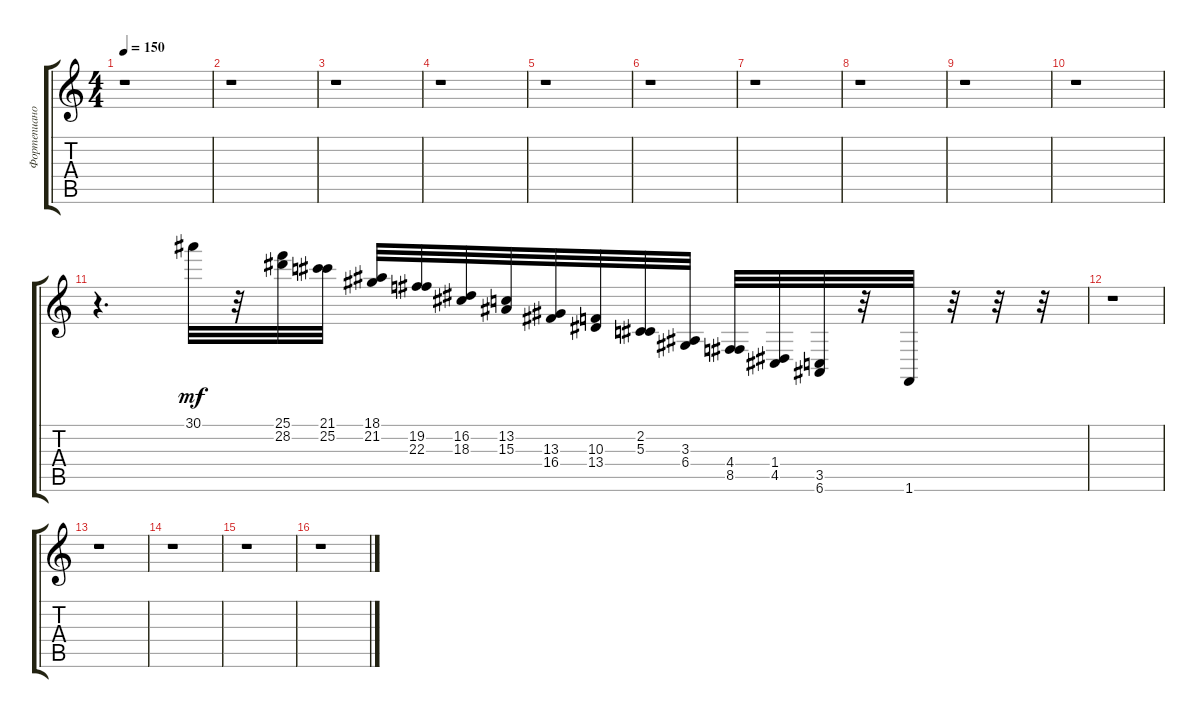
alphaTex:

\track ("Фортепиано" "Фортепиано") {instrument acousticgrandpiano}
\staff {score tabs}
\tuning (E4 B3 G3 D3 A2 E2) {hide}
\ts (4 4)
\tempo 150
\clef g2
\ks c
r.1{dy mf} |
r.1 |
r.1 |
r.1 |
r.1 |
r.1 |
r.1 |
r.1 |
r.1 |
r.1 |
r.4{d} 30.1.32 r.32 (25.1 28.2).32 (21.1 25.2).32 (18.1 21.2).32 (19.2 22.3).32 (16.2 18.3).32 (13.2 15.3).32 (13.3 16.4).32 (10.3 13.4).32 (2.2 5.3).32 (3.3 6.4).32 (4.4 8.5).32 (1.4 4.5).32 (3.5 6.6).32 r.32 1.6.32 r.32 r.32 r.32 |
r.1 |
r.1 |
r.1 |
r.1 |
r.1
